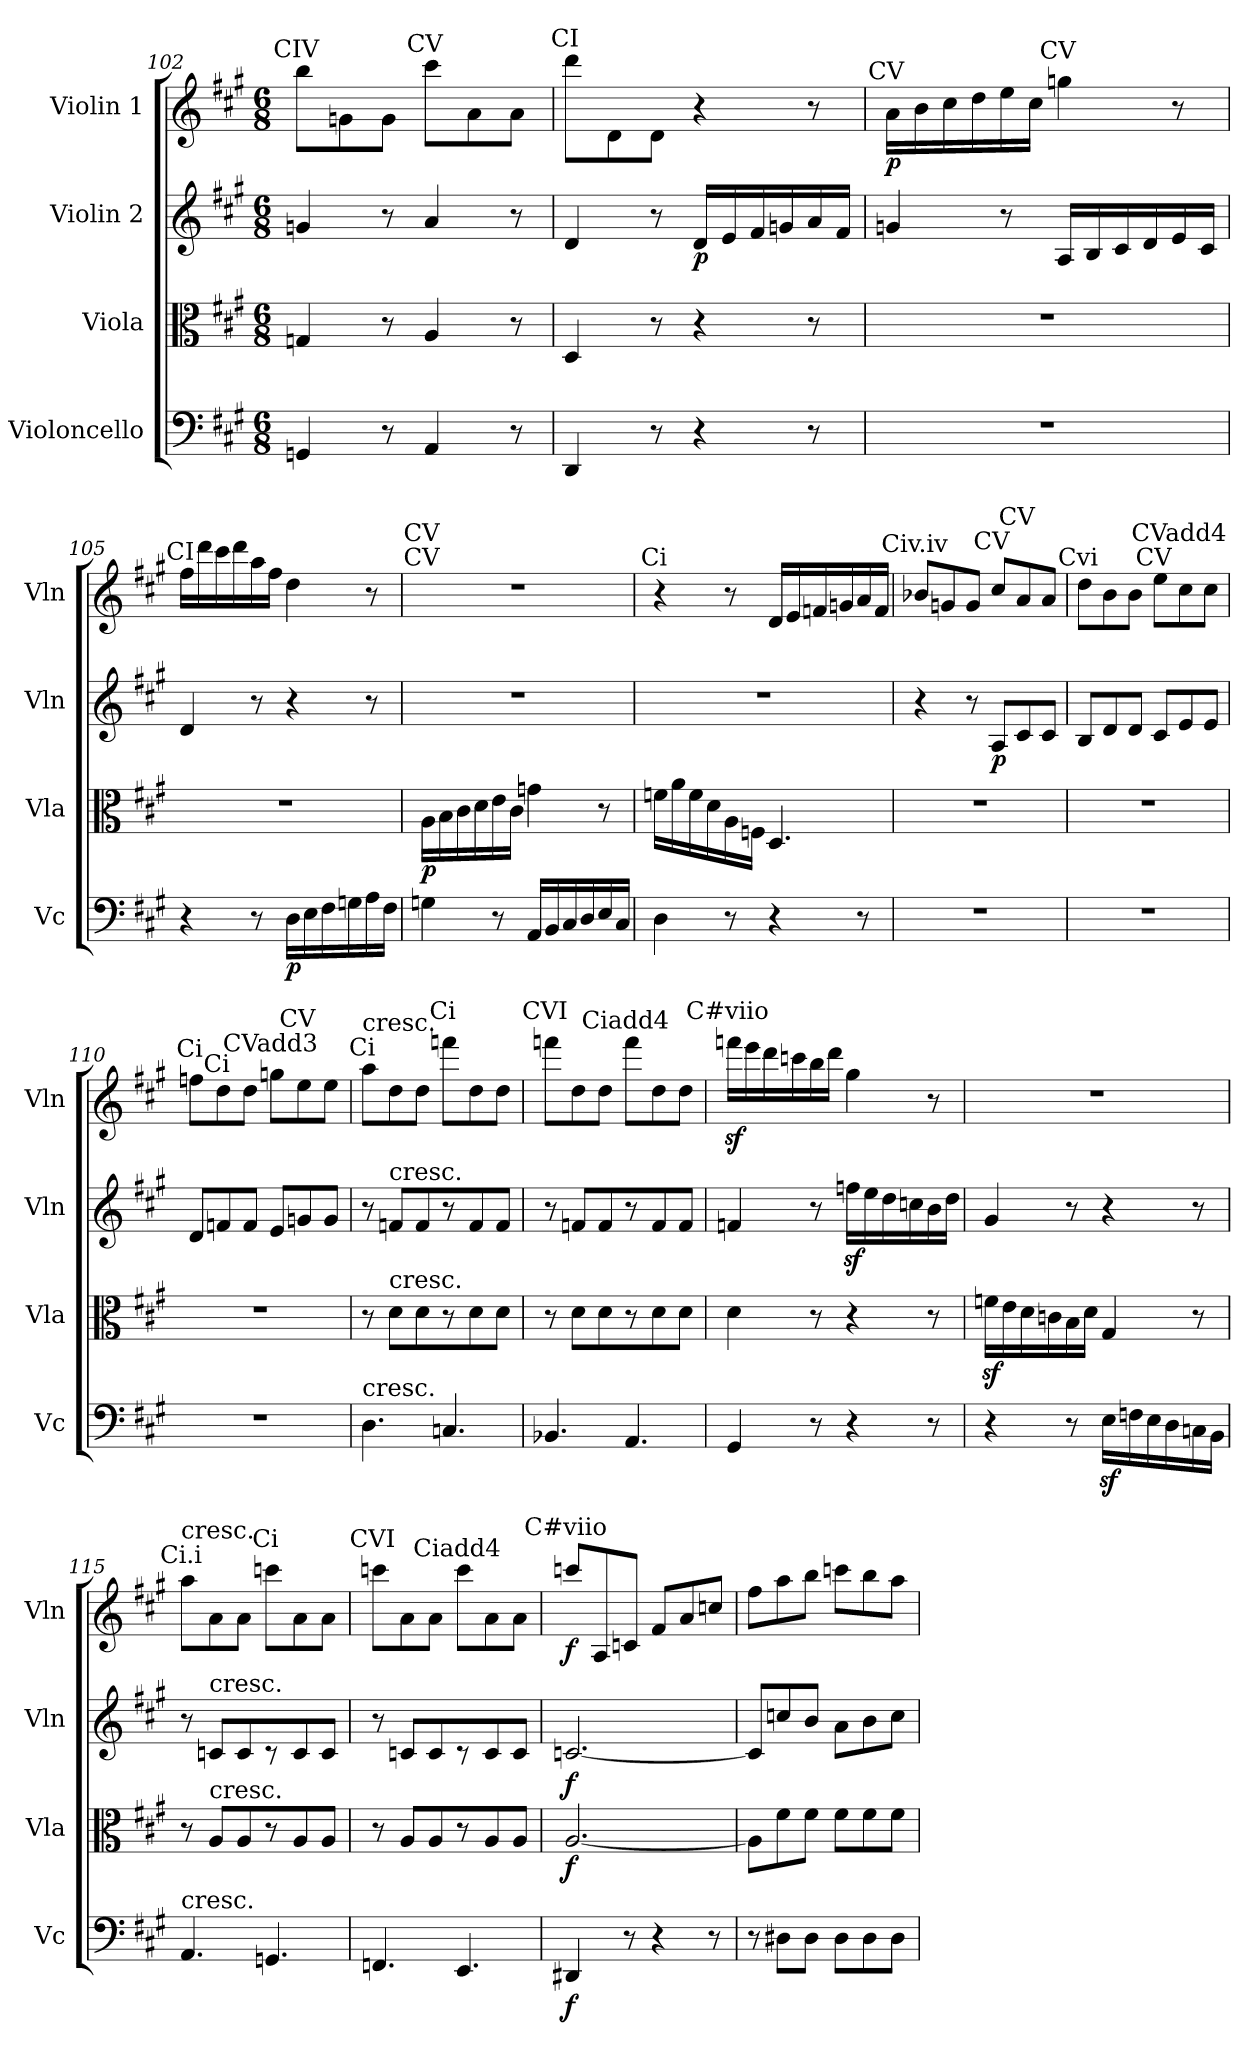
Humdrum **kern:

**kern	**dynam	**kern	**dynam	**kern	**dynam	**kern	**dynam
*part4	*part4	*part3	*part3	*part2	*part2	*part1	*part1
*staff4	*staff4	*staff3	*staff3	*staff2	*staff2	*staff1	*staff1
*I"Violoncello	*	*I"Viola	*	*I"Violin 2	*	*I"Violin 1	*
*I'Vc	*	*I'Vla	*	*I'Vln	*	*I'Vln	*
*clefF4	*	*clefC3	*	*clefG2	*	*clefG2	*
*k[f#c#g#]	*	*k[f#c#g#]	*	*k[f#c#g#]	*	*k[f#c#g#]	*
*A:	*	*A:	*	*A:	*	*A:	*
*M6/8	*	*M6/8	*	*M6/8	*	*M6/8	*
=102	=102	=102	=102	=102	=102	=102	=102
!	!	!	!	!	!	!LO:TX:a:cj:t=CIV	!
4GGn/	.	4Gn/	.	4gn/	.	8bb\L	.
.	.	.	.	.	.	8gn\	.
8r	.	8r	.	8r	.	8g\J	.
!	!	!	!	!	!	!LO:TX:a:cj:t=CV	!
4AA/	.	4A/	.	4a/	.	8ccc#\L	.
.	.	.	.	.	.	8a\	.
8r	.	8r	.	8r	.	8a\J	.
!!LO:LB:g=z
=103	=103	=103	=103	=103	=103	=103	=103
!	!	!	!	!	!	!LO:TX:a:cj:t=CI	!
4DD/	.	4D/	.	4d/	.	8ddd\L	.
.	.	.	.	.	.	8d\	.
8r	.	8r	.	8r	.	8d\J	.
!	!	!	!	!	!LO:DY:b	!	!
4r	.	4r	.	16d/LL	p	4r	.
.	.	.	.	16e/	.	.	.
.	.	.	.	16f#/	.	.	.
.	.	.	.	16gn/	.	.	.
8r	.	8r	.	16a/	.	8r	.
.	.	.	.	16f#/JJ	.	.	.
=104	=104	=104	=104	=104	=104	=104	=104
!	!	!	!	!	!	!LO:TX:a:cj:t=CV	!
!	!	!	!	!	!	!	!LO:DY:b
2.r	.	2.r	.	4gn/	.	16a\LL	p
.	.	.	.	.	.	16b\	.
.	.	.	.	.	.	16cc#\	.
.	.	.	.	.	.	16dd\	.
.	.	.	.	8r	.	16ee\	.
.	.	.	.	.	.	16cc#\JJ	.
!	!	!	!	!	!	!LO:TX:a:cj:t=CV	!
.	.	.	.	16A/LL	.	4ggn\	.
.	.	.	.	16B/	.	.	.
.	.	.	.	16c#/	.	.	.
.	.	.	.	16d/	.	.	.
.	.	.	.	16e/	.	8r	.
.	.	.	.	16c#/JJ	.	.	.
=105	=105	=105	=105	=105	=105	=105	=105
!	!	!	!	!	!	!LO:TX:a:cj:t=CI	!
4r	.	2.r	.	4d/	.	16ff#\LL	.
.	.	.	.	.	.	16ddd\	.
.	.	.	.	.	.	16ccc#\	.
.	.	.	.	.	.	16ddd\	.
8r	.	.	.	8r	.	16aa\	.
.	.	.	.	.	.	16ff#\JJ	.
!	!LO:DY:b	!	!	!	!	!	!
16D\LL	p	.	.	4r	.	4dd\	.
16E\	.	.	.	.	.	.	.
16F#\	.	.	.	.	.	.	.
16Gn\	.	.	.	.	.	.	.
16A\	.	.	.	8r	.	8r	.
16F#\JJ	.	.	.	.	.	.	.
!!LO:PB:g=z
=106	=106	=106	=106	=106	=106	=106	=106
!	!	!	!	!	!	!LO:TX:a:cj:t=CV	!
!	!	!	!	!	!	!LO:TX:a:cj:t=CV	!
!	!	!	!LO:DY:b	!	!	!	!
4Gn\	.	16A\LL	p	2.r	.	2.r	.
.	.	16B\	.	.	.	.	.
.	.	16c#\	.	.	.	.	.
.	.	16d\	.	.	.	.	.
8r	.	16e\	.	.	.	.	.
.	.	16c#\JJ	.	.	.	.	.
16AA/LL	.	4gn\	.	.	.	.	.
16BB/	.	.	.	.	.	.	.
16C#/	.	.	.	.	.	.	.
16D/	.	.	.	.	.	.	.
16E/	.	8r	.	.	.	.	.
16C#/JJ	.	.	.	.	.	.	.
=107	=107	=107	=107	=107	=107	=107	=107
!	!	!	!	!	!	!LO:TX:a:cj:t=Ci	!
4D\	.	16fn\LL	.	2.r	.	4r	.
.	.	16a\	.	.	.	.	.
.	.	16f\	.	.	.	.	.
.	.	16d\	.	.	.	.	.
8r	.	16A\	.	.	.	8r	.
.	.	16Fn\JJ	.	.	.	.	.
4r	.	4.D/	.	.	.	16d/LL	.
.	.	.	.	.	.	16e/	.
.	.	.	.	.	.	16fn/	.
.	.	.	.	.	.	16gn/	.
8r	.	.	.	.	.	16a/	.
.	.	.	.	.	.	16f/JJ	.
=108	=108	=108	=108	=108	=108	=108	=108
!	!	!	!	!	!	!LO:TX:a:cj:t=Civ.iv	!
2.r	.	2.r	.	4r	.	8b-X/L	.
.	.	.	.	.	.	8gn/	.
.	.	.	.	8r	.	8g/J	.
!	!	!	!	!	!	!LO:TX:a:cj:t=CV	!
!	!	!	!	!	!LO:DY:b	!	!
.	.	.	.	8A/L	p	8cc#/L	.
!	!	!	!	!	!	!LO:TX:a:cj:t=CV	!
.	.	.	.	8c#/	.	8a/	.
.	.	.	.	8c#/J	.	8a/J	.
!!LO:LB:g=z
=109	=109	=109	=109	=109	=109	=109	=109
!	!	!	!	!	!	!LO:TX:a:cj:t=Cvi	!
2.r	.	2.r	.	8B/L	.	8dd\L	.
.	.	.	.	8d/	.	8b\	.
.	.	.	.	8d/J	.	8b\J	.
!	!	!	!	!	!	!LO:TX:a:cj:t=CV	!
.	.	.	.	8c#/L	.	8ee\L	.
!	!	!	!	!	!	!LO:TX:a:cj:t=CVadd4	!
.	.	.	.	8e/	.	8cc#\	.
.	.	.	.	8e/J	.	8cc#\J	.
=110	=110	=110	=110	=110	=110	=110	=110
!	!	!	!	!	!	!LO:TX:a:cj:t=Ci	!
2.r	.	2.r	.	8d/L	.	8ffn\L	.
!	!	!	!	!	!	!LO:TX:a:cj:t=Ci	!
.	.	.	.	8fn/	.	8dd\	.
.	.	.	.	8f/J	.	8dd\J	.
!	!	!	!	!	!	!LO:TX:a:cj:t=CVadd3	!
.	.	.	.	8e/L	.	8ggn\L	.
!	!	!	!	!	!	!LO:TX:a:cj:t=CV	!
.	.	.	.	8gn/	.	8ee\	.
.	.	.	.	8g/J	.	8ee\J	.
=111	=111	=111	=111	=111	=111	=111	=111
!	!	!	!	!	!	!LO:TX:a:cj:t=Ci	!
!	!	!	!	!	!	!LO:TX:a:t=cresc.	!
!LO:TX:a:t=cresc.	!	!	!	!	!	!	!
4.D\	.	8r	.	8r	.	8aa\L	.
!	!	!	!	!LO:TX:a:t=cresc.	!	!	!
!	!	!LO:TX:a:t=cresc.	!	!	!	!	!
.	.	8d\L	.	8fn/L	.	8dd\	.
.	.	8d\	.	8f/	.	8dd\J	.
!	!	!	!	!	!	!LO:TX:a:cj:t=Ci	!
4.Cn/	.	8r	.	8r	.	8fffn\L	.
.	.	8d\	.	8f/	.	8dd\	.
.	.	8d\J	.	8f/J	.	8dd\J	.
=112	=112	=112	=112	=112	=112	=112	=112
!	!	!	!	!	!	!LO:TX:a:cj:t=CVI	!
4.BB-X/	.	8r	.	8r	.	8fffn\L	.
.	.	8d\L	.	8fn/L	.	8dd\	.
.	.	8d\	.	8f/	.	8dd\J	.
!	!	!	!	!	!	!LO:TX:a:cj:t=Ciadd4	!
4.AA/	.	8r	.	8r	.	8fff\L	.
.	.	8d\	.	8f/	.	8dd\	.
.	.	8d\J	.	8f/J	.	8dd\J	.
!!LO:PB:g=z
=113	=113	=113	=113	=113	=113	=113	=113
!	!	!	!	!	!	!LO:TX:a:cj:t=C#viio	!
4GG#/	.	4d\	.	4fn/	.	16fffnz<\LL	.
.	.	.	.	.	.	16eee\	.
.	.	.	.	.	.	16ddd\	.
.	.	.	.	.	.	16cccn\	.
8r	.	8r	.	8r	.	16bb\	.
.	.	.	.	.	.	16ddd\JJ	.
4r	.	4r	.	16ffnz<\LL	.	4gg#\	.
.	.	.	.	16ee\	.	.	.
.	.	.	.	16dd\	.	.	.
.	.	.	.	16ccn\	.	.	.
8r	.	8r	.	16b\	.	8r	.
.	.	.	.	16dd\JJ	.	.	.
=114	=114	=114	=114	=114	=114	=114	=114
4r	.	16fnz<\LL	.	4g#/	.	2.r	.
.	.	16e\	.	.	.	.	.
.	.	16d\	.	.	.	.	.
.	.	16cn\	.	.	.	.	.
8r	.	16B\	.	8r	.	.	.
.	.	16d\JJ	.	.	.	.	.
16Ez<\LL	.	4G#/	.	4r	.	.	.
16Fn\	.	.	.	.	.	.	.
16E\	.	.	.	.	.	.	.
16D\	.	.	.	.	.	.	.
16Cn\	.	8r	.	8r	.	.	.
16BB\JJ	.	.	.	.	.	.	.
=115	=115	=115	=115	=115	=115	=115	=115
!	!	!	!	!	!	!LO:TX:a:cj:t=Ci.i	!
!	!	!	!	!	!	!LO:TX:a:t=cresc.	!
!LO:TX:a:t=cresc.	!	!	!	!	!	!	!
4.AA/	.	8r	.	8r	.	8aa\L	.
!	!	!	!	!LO:TX:a:t=cresc.	!	!	!
!	!	!LO:TX:a:t=cresc.	!	!	!	!	!
.	.	8A/L	.	8cn/L	.	8a\	.
.	.	8A/	.	8c/	.	8a\J	.
!	!	!	!	!	!	!LO:TX:a:cj:t=Ci	!
4.GGn/	.	8r	.	8r	.	8cccn\L	.
.	.	8A/	.	8c/	.	8a\	.
.	.	8A/J	.	8c/J	.	8a\J	.
!!LO:PB:g=z
=116	=116	=116	=116	=116	=116	=116	=116
!	!	!	!	!	!	!LO:TX:a:cj:t=CVI	!
4.FFn/	.	8r	.	8r	.	8cccn\L	.
.	.	8A/L	.	8cn/L	.	8a\	.
.	.	8A/	.	8c/	.	8a\J	.
!	!	!	!	!	!	!LO:TX:a:cj:t=Ciadd4	!
4.EE/	.	8r	.	8r	.	8ccc\L	.
.	.	8A/	.	8c/	.	8a\	.
.	.	8A/J	.	8c/J	.	8a\J	.
=117	=117	=117	=117	=117	=117	=117	=117
!	!	!	!	!	!	!LO:TX:a:cj:t=C#viio	!
!	!LO:DY:b	!	!LO:DY:b	!	!LO:DY:b	!	!LO:DY:b
4DD#X/	f	[2.A/	f	[2.cn/	f	8cccn/L	f
.	.	.	.	.	.	8A/	.
8r	.	.	.	.	.	8cn/J	.
4r	.	.	.	.	.	8f#/L	.
.	.	.	.	.	.	8a/	.
8r	.	.	.	.	.	8ccn/J	.
=118	=118	=118	=118	=118	=118	=118	=118
8r	.	8A\L]	.	8c/L]	.	8ff#\L	.
8D#X\L	.	8f#\	.	8ccn/	.	8aa\	.
8D#\J	.	8f#\J	.	8b/J	.	8bb\J	.
8D#\L	.	8f#\L	.	8a\L	.	8cccn\L	.
8D#\	.	8f#\	.	8b\	.	8bb\	.
8D#\J	.	8f#\J	.	8cc\J	.	8aa\J	.
=	=	=	=	=	=	=	=
*-	*-	*-	*-	*-	*-	*-	*-
